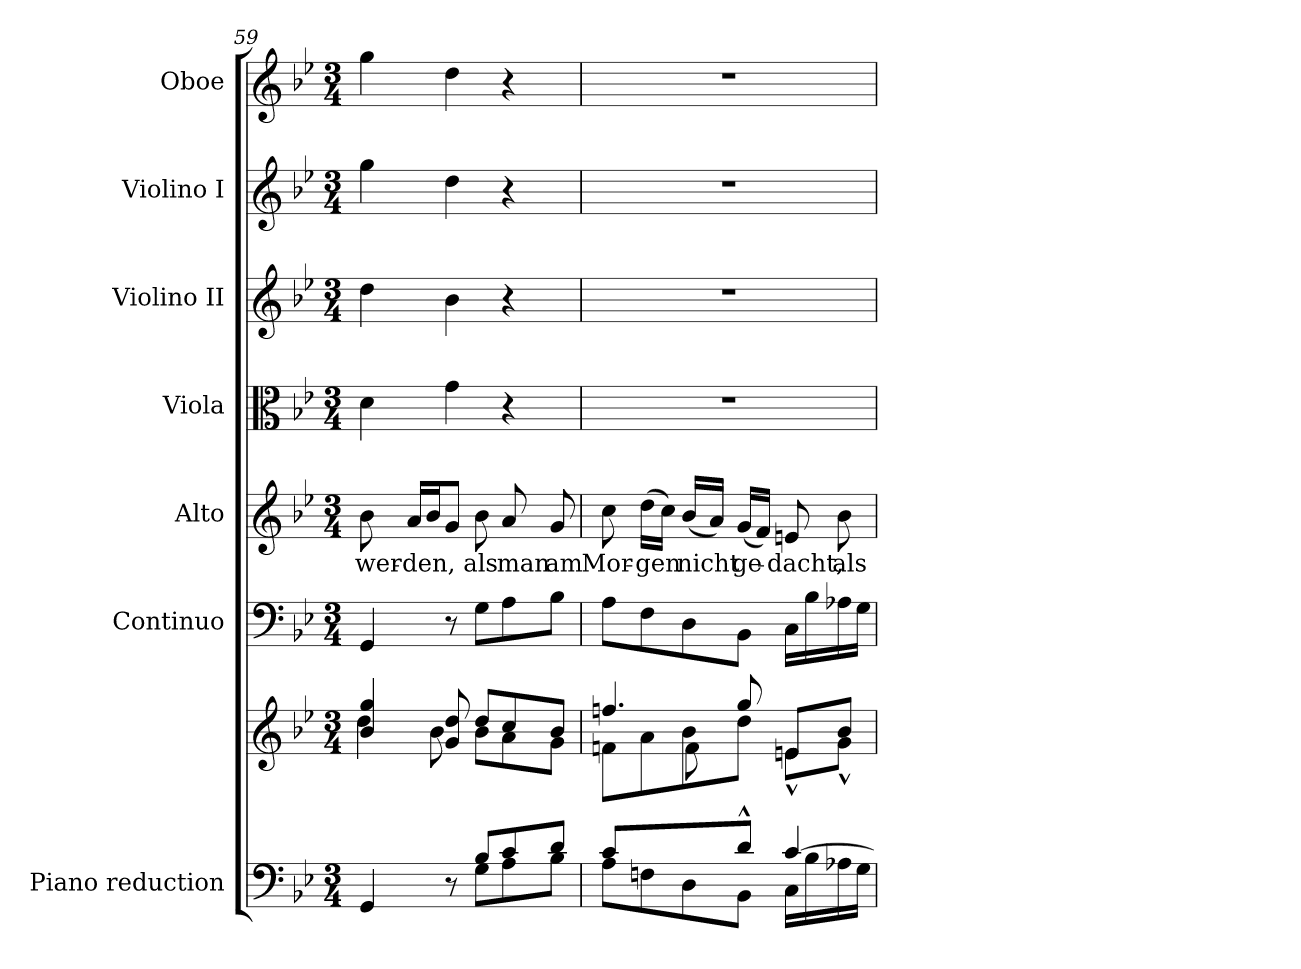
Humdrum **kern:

**kern	**kern	**kern	**kern	**text	**kern	**kern	**kern	**kern
*part7	*part7	*part6	*part5	*part5	*part4	*part3	*part2	*part1
*staff8	*staff7	*staff6	*staff5	*staff5	*staff4	*staff3	*staff2	*staff1
*I"Piano reduction	*	*I"Continuo	*I"Alto	*	*I"Viola	*I"Violino II	*I"Violino I	*I"Oboe
*I'Pno	*	*	*	*	*	*	*	*I'Ob
*clefF4	*clefG2	*clefF4	*clefG2	*	*clefC3	*clefG2	*clefG2	*clefG2
*k[b-e-]	*k[b-e-]	*k[b-e-]	*k[b-e-]	*	*k[b-e-]	*k[b-e-]	*k[b-e-]	*k[b-e-]
*M3/4	*M3/4	*M3/4	*M3/4	*	*M3/4	*M3/4	*M3/4	*M3/4
=59	=59	=59	=59	=59	=59	=59	=59	=59
*^	*^	*	*	*	*	*	*	*
!	!	!	!	!	!	!LO:LY:b	!	!	!	!
4GG/	4ryy	4b-/ 4gg/	4dd\	4GG/	8b-\	wer-	4d\	4dd\	4gg\	4gg\
!	!	!	!	!	!	!LO:LY:b	!	!	!	!
.	.	.	.	.	16a/LL	-den,	.	.	.	.
.	.	.	.	.	16b-/J	.	.	.	.	.
8r	8ryy	8g/ 8dd/	8b-\	8r	8g/J	.	4g\	4b-\	4dd\	4dd\
!	!	!	!	!	!	!LO:LY:b	!	!	!	!
8B-/L	8G\L	8dd/L	8b-\L	8G\L	8b-\	als	.	.	.	.
!	!	!	!	!	!	!LO:LY:b	!	!	!	!
8c/	8A\	8cc/	8a\	8A\	8a/	man	4r	4r	4r	4r
!	!	!	!	!	!	!LO:LY:b	!	!	!	!
8d/J	8B-\J	8b-/J	8g\J	8B-\J	8g/	am	.	.	.	.
!!LO:LB:g=z
=60	=60	=60	=60	=60	=60	=60	=60	=60	=60	=60
*	*	*	*^	*	*	*	*	*	*	*
!	!	!	!	!	!	!	!LO:LY:b	!	!	!	!
4c/	8A\L	4.ffn/	8fn\L	4ryy	8A\L	8cc\	Mor-	2.r	2.r	2.r	2.r
!	!	!	!	!	!	!	!LO:LY:b	!	!	!	!
.	8Fn\	.	8a\	.	8F\	(16dd\LL	-gen	.	.	.	.
.	.	.	.	.	.	16cc\JJ)	.	.	.	.	.
!	!	!	!	!	!	!	!LO:LY:b	!	!	!	!
8ryy	8D\	.	8b-\	8f\L	8D\	(16b-/LL	nicht	.	.	.	.
.	.	.	.	.	.	16a/JJ)	.	.	.	.	.
!	!	!	!	!	!	!	!LO:LY:b	!	!	!	!
8d^^/J	8BB-\J	8gg/	8dd\J	4.ryy	8BB-\J	(16g/LL	ge-	.	.	.	.
.	.	.	.	.	.	16f/JJ)	.	.	.	.	.
!	!	!	!	!	!	!	!LO:LY:b	!	!	!	!
[4c/	16C\LL	8en/L	8e^^\L	.	16C\LL	8en/	-dacht,	.	.	.	.
.	16B-\	.	.	.	16B-\	.	.	.	.	.	.
!	!	!	!	!	!	!	!LO:LY:b	!	!	!	!
.	16A-X\	8b-/J	8g^^\J	.	16A-X\	8b-\	als	.	.	.	.
.	16G\JJ	.	.	.	16G\JJ	.	.	.	.	.	.
*v	*v	*	*	*	*	*	*	*	*	*	*
*	*v	*v	*v	*	*	*	*	*	*	*
=	=	=	=	=	=	=	=	=
*-	*-	*-	*-	*-	*-	*-	*-	*-
